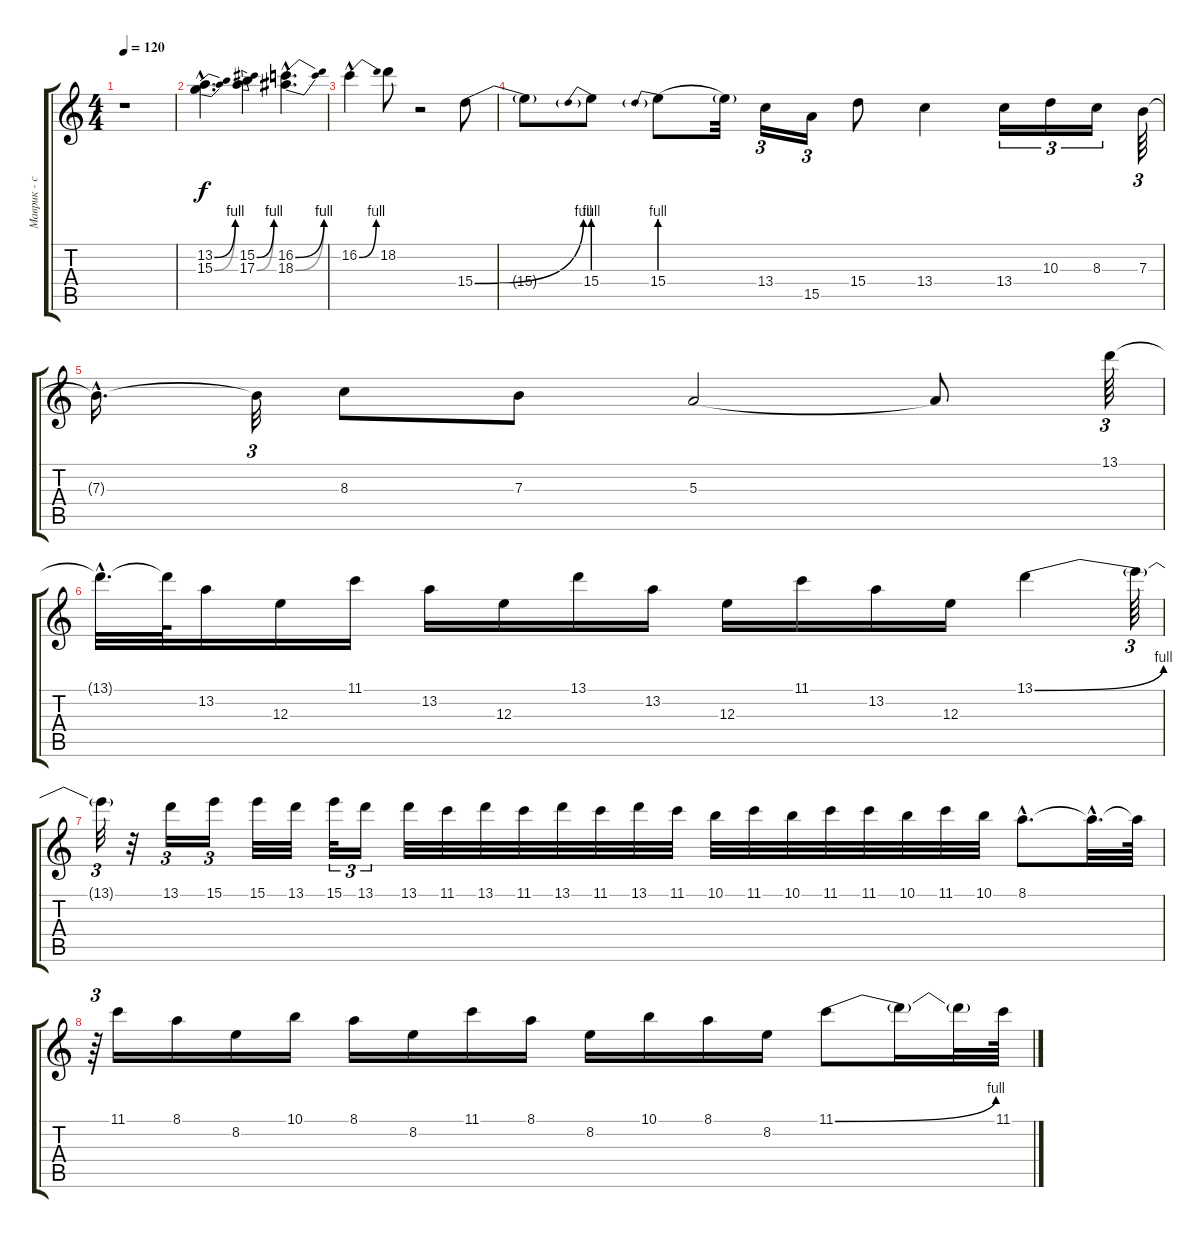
\track ("Маврик - соло" "Маврик - с") {instrument distortionguitar}
\staff {score tabs}
\tuning (Db4 Ab3 E3 B2 Gb2 Db2) {hide}
\ts (4 4)
\tempo 120
\clef g2
\ks c
r.1{dy f} |
(13.2{be (bend 0 0 60 4) hac} 15.3{be (bend 0 0 60 4) hac}).4{d} (15.2{be (bend 0 0 60 4)} 17.3{be (bend 0 0 60 4)}).4 (16.2{be (bend 0 0 60 4) hac} 18.3{be (bend 0 0 60 4) hac}).4{d} |
16.2{be (bend 0 0 60 4) hac}.4 18.2.8 r.2 15.4{be (bend 0 0 60 4)}.8 |
15.4{t}.8 15.4{be (prebend 0 4 60 4)}.8 15.4{be (prebend 0 4 60 4)}.8 15.4{t}.32 13.4.16{tu (3 2)} 15.5.16{tu (3 2)} 15.4.8 13.4.4 13.4.16{tu (3 2)} 10.3.16{tu (3 2)} 8.3.16{tu (3 2)} 7.3.64{tu (3 2)} |
7.3{hac t}.16{d} 7.3{t}.32{tu (3 2)} 8.3.8 7.3.8 5.3.2 5.3{t}.8 13.1.64{tu (3 2)} |
13.1{hac t}.32{d} 13.1{t}.64 13.2.16 12.3.16 11.1.16 13.2.16 12.3.16 13.1.16 13.2.16 12.3.16 11.1.16 13.2.16 12.3.16 13.1{be (bend 0 0 60 4)}.4 13.1{t}.64{tu (3 2)} |
13.1{t}.32{tu (3 2)} r.32 13.1.16{tu (3 2)} 15.1.16{tu (3 2)} 15.1.32 13.1.32 15.1.32{tu (3 2)} 13.1.16{tu (3 2)} 13.1.32 11.1.32 13.1.32 11.1.32 13.1.32 11.1.32 13.1.32 11.1.32 10.1.32 11.1.32 10.1.32 11.1.32 11.1.32 10.1.32 11.1.32 10.1.32 8.1{hac}.8{d} 8.1{hac t}.32{d} 8.1{t}.64 |
r.64{tu (3 2)} 11.1.16 8.1.16 8.2.16 10.1.16 8.1.16 8.2.16 11.1.16 8.1.16 8.2.16 10.1.16 8.1.16 8.2.16 11.1{be (bend 0 0 60 4)}.8 11.1{t}.16 11.1{t}.32 11.1.64
